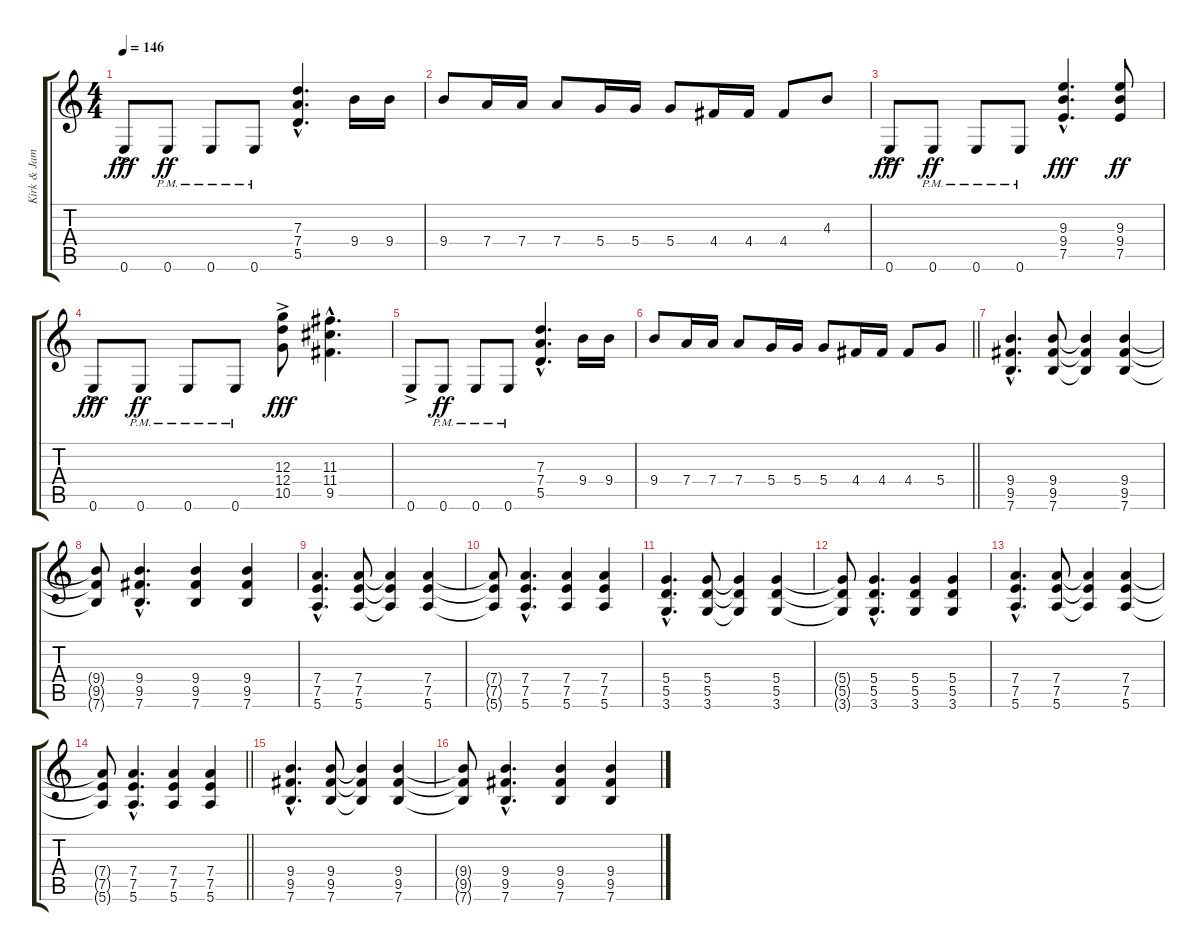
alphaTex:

\track ("Kirk & James Rhythm w/dist" "Kirk & Jam") {instrument distortionguitar}
\staff {score tabs}
\tuning (E4 B3 G3 D3 A2 E2) {hide}
\ts (4 4)
\tempo 146
\clef g2
\ks c
0.6{ac}.8{dy fff} 0.6{pm}.8{dy ff} 0.6{pm}.8 0.6{pm}.8 (7.3{hac} 7.4{hac} 5.5{hac}).4{d} 9.4.16 9.4.16 |
9.4.8 7.4.16 7.4.16 7.4.8 5.4.16 5.4.16 5.4.8 4.4.16 4.4.16 4.4.8 4.3.8 |
0.6{ac}.8{dy fff} 0.6{pm}.8{dy ff} 0.6{pm}.8 0.6{pm}.8 (9.3{hac} 9.4{hac} 7.5{hac}).4{d dy fff} (9.3 9.4 7.5).8{dy ff} |
0.6{ac}.8{dy fff} 0.6{pm}.8{dy ff} 0.6{pm}.8 0.6{pm}.8 (12.3{ac} 12.4{ac} 10.5{ac}).8{dy fff} (11.3{hac} 11.4{hac} 9.5{hac}).4{d} |
0.6{ac}.8 0.6{pm}.8{dy ff} 0.6{pm}.8 0.6{pm}.8 (7.3{hac} 7.4{hac} 5.5{hac}).4{d} 9.4.16 9.4.16 |
\barLineRight lightlight
9.4.8 7.4.16 7.4.16 7.4.8 5.4.16 5.4.16 5.4.8 4.4.16 4.4.16 4.4.8 5.4.8 |
(9.4{hac} 9.5{hac} 7.6{hac}).4{d} (9.4 9.5 7.6).8 (9.4{t} 9.5{t} 7.6{t}).4 (9.4 9.5 7.6).4 |
(9.4{t} 9.5{t} 7.6{t}).8 (9.4{hac} 9.5{hac} 7.6{hac}).4{d} (9.4 9.5 7.6).4 (9.4 9.5 7.6).4 |
(7.4{hac} 7.5{hac} 5.6{hac}).4{d} (7.4 7.5 5.6).8 (7.4{t} 7.5{t} 5.6{t}).4 (7.4 7.5 5.6).4 |
(7.4{t} 7.5{t} 5.6{t}).8 (7.4{hac} 7.5{hac} 5.6{hac}).4{d} (7.4 7.5 5.6).4 (7.4 7.5 5.6).4 |
(5.4{hac} 5.5{hac} 3.6{hac}).4{d} (5.4 5.5 3.6).8 (5.4{t} 5.5{t} 3.6{t}).4 (5.4 5.5 3.6).4 |
(5.4{t} 5.5{t} 3.6{t}).8 (5.4{hac} 5.5{hac} 3.6{hac}).4{d} (5.4 5.5 3.6).4 (5.4 5.5 3.6).4 |
(7.4{hac} 7.5{hac} 5.6{hac}).4{d} (7.4 7.5 5.6).8 (7.4{t} 7.5{t} 5.6{t}).4 (7.4 7.5 5.6).4 |
\barLineRight lightlight
(7.4{t} 7.5{t} 5.6{t}).8 (7.4{hac} 7.5{hac} 5.6{hac}).4{d} (7.4 7.5 5.6).4 (7.4 7.5 5.6).4 |
(9.4{hac} 9.5{hac} 7.6{hac}).4{d} (9.4 9.5 7.6).8 (9.4{t} 9.5{t} 7.6{t}).4 (9.4 9.5 7.6).4 |
(9.4{t} 9.5{t} 7.6{t}).8 (9.4{hac} 9.5{hac} 7.6{hac}).4{d} (9.4 9.5 7.6).4 (9.4 9.5 7.6).4
